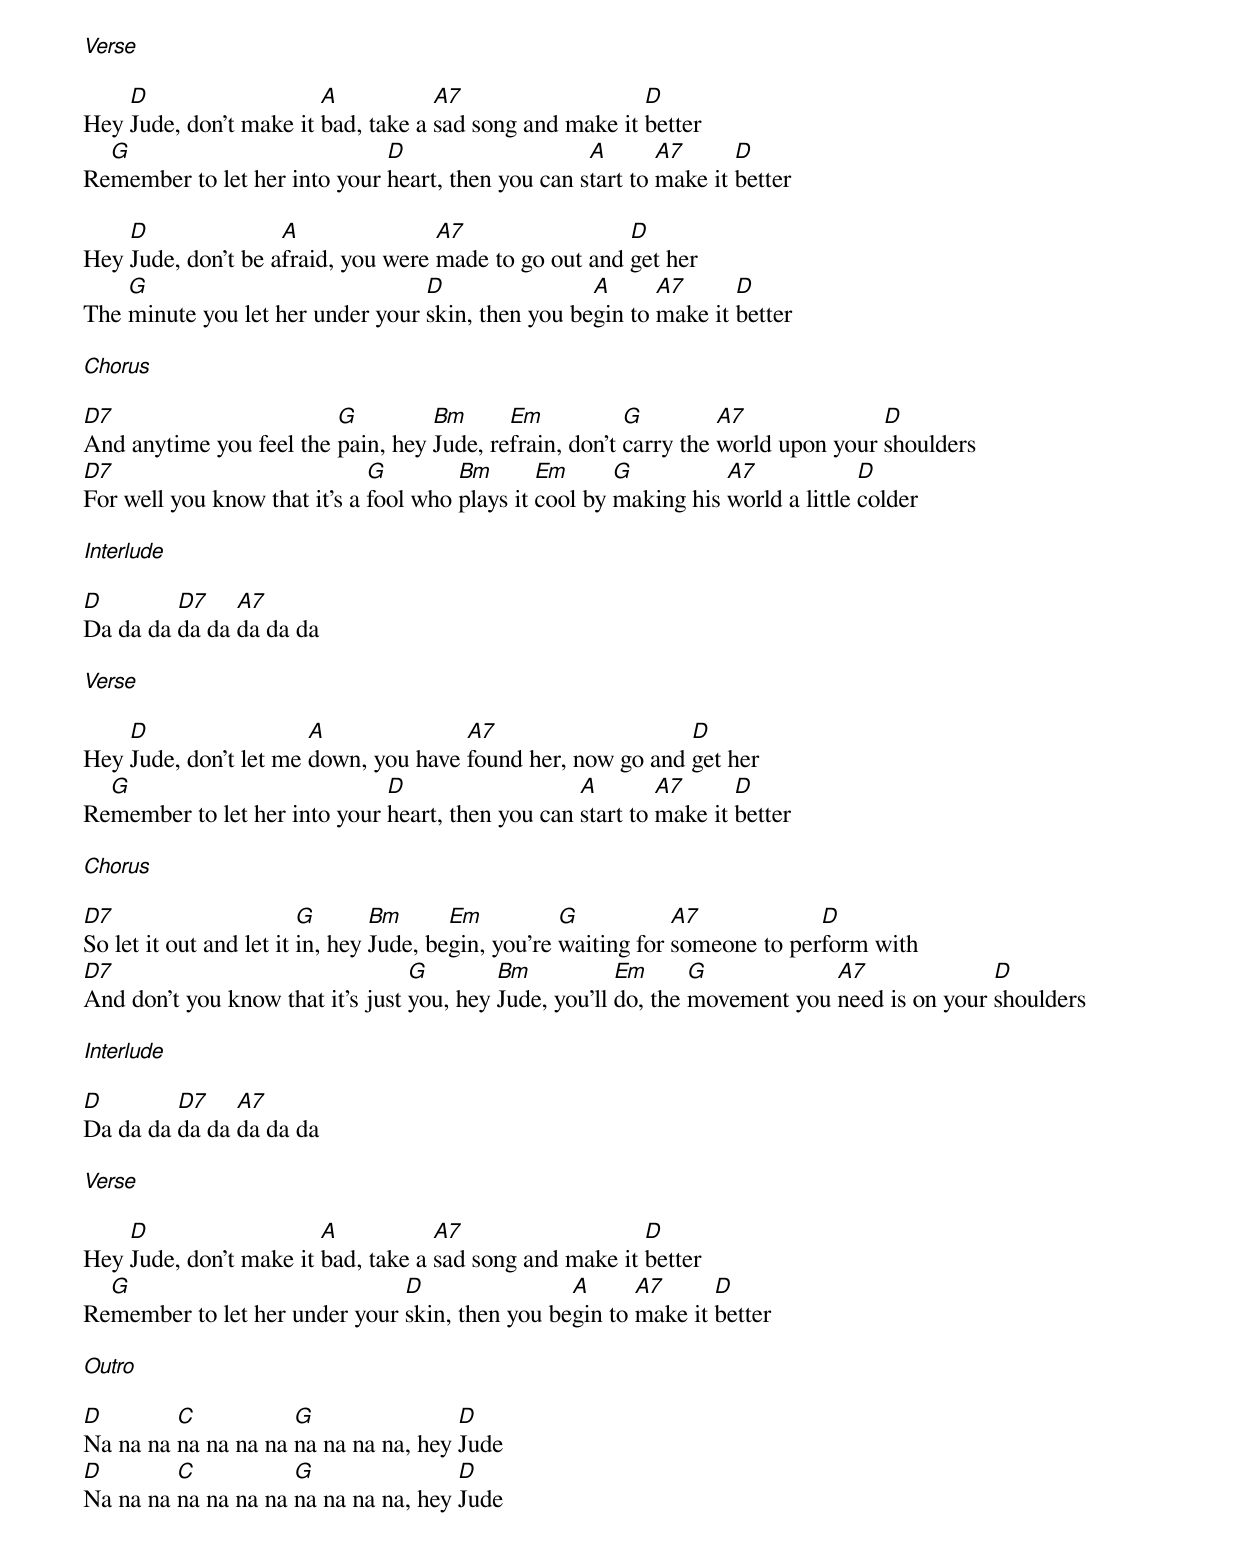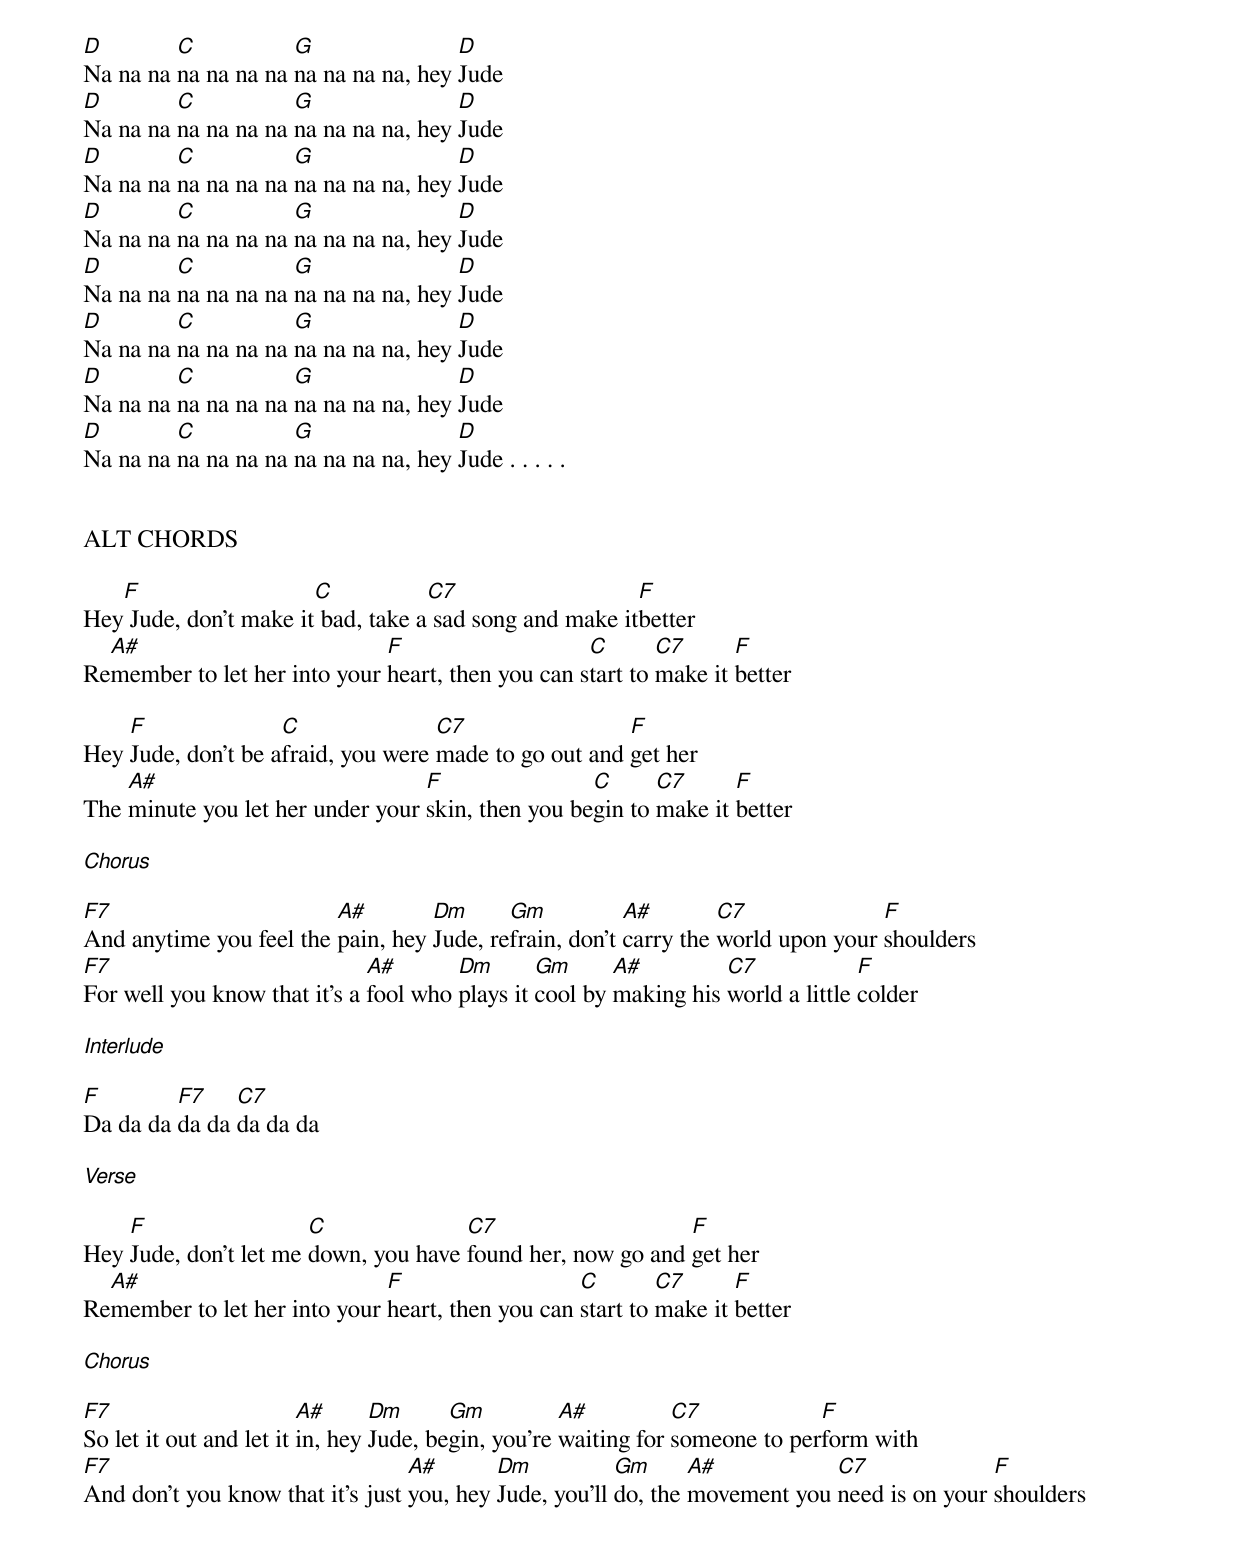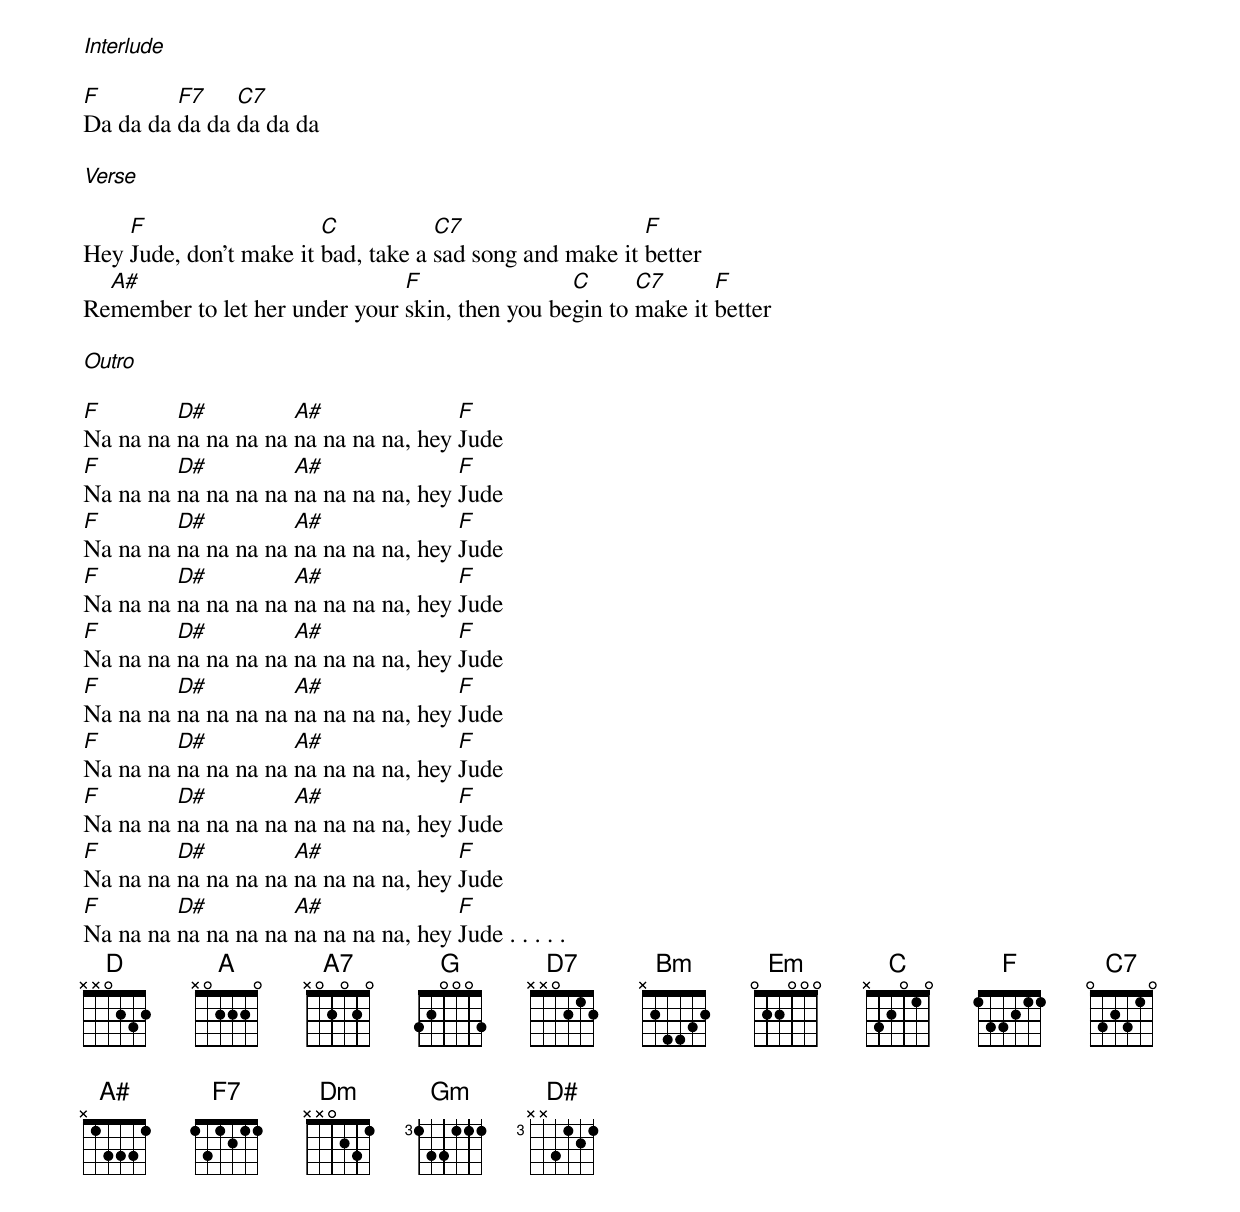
[Verse]

Hey [D]Jude, don’t make it [A]bad, take a [A7]sad song and make it [D]better
Re[G]member to let her into your [D]heart, then you can s[A]tart to [A7]make it [D]better

Hey [D]Jude, don’t be a[A]fraid, you were [A7]made to go out and [D]get her
The [G]minute you let her under your [D]skin, then you be[A]gin to [A7]make it [D]better

[Chorus]

[D7]And anytime you feel the [G]pain, hey [Bm]Jude, re[Em]frain, don’t [G]carry the [A7]world upon your [D]shoulders
[D7]For well you know that it's a [G]fool who [Bm]plays it [Em]cool by [G]making his [A7]world a little [D]colder

[Interlude]

[D]Da da da [D7]da da [A7]da da da

[Verse]

Hey [D]Jude, don’t let me [A]down, you have [A7]found her, now go and [D]get her
Re[G]member to let her into your [D]heart, then you can [A]start to [A7]make it [D]better

[Chorus]

[D7]So let it out and let it [G]in, hey [Bm]Jude, be[Em]gin, you're [G]waiting for [A7]someone to per[D]form with
[D7]And don’t you know that it's just [G]you, hey [Bm]Jude, you'll [Em]do, the [G]movement you [A7]need is on your [D]shoulders

[Interlude]

[D]Da da da [D7]da da [A7]da da da

[Verse]

Hey [D]Jude, don’t make it [A]bad, take a [A7]sad song and make it [D]better
Re[G]member to let her under your [D]skin, then you be[A]gin to [A7]make it [D]better

[Outro]

[D]Na na na [C]na na na na [G]na na na na, hey [D]Jude
[D]Na na na [C]na na na na [G]na na na na, hey [D]Jude
[D]Na na na [C]na na na na [G]na na na na, hey [D]Jude
[D]Na na na [C]na na na na [G]na na na na, hey [D]Jude
[D]Na na na [C]na na na na [G]na na na na, hey [D]Jude
[D]Na na na [C]na na na na [G]na na na na, hey [D]Jude
[D]Na na na [C]na na na na [G]na na na na, hey [D]Jude
[D]Na na na [C]na na na na [G]na na na na, hey [D]Jude
[D]Na na na [C]na na na na [G]na na na na, hey [D]Jude
[D]Na na na [C]na na na na [G]na na na na, hey [D]Jude . . . . .


ALT CHORDS

Hey[F] Jude, don’t make it[C] bad, take a[C7] sad song and make it[F]better
Re[A#]member to let her into your [F]heart, then you can s[C]tart to [C7]make it [F]better

Hey [F]Jude, don’t be a[C]fraid, you were [C7]made to go out and [F]get her
The [A#]minute you let her under your [F]skin, then you be[C]gin to [C7]make it [F]better

[Chorus]

[F7]And anytime you feel the [A#]pain, hey [Dm]Jude, re[Gm]frain, don’t [A#]carry the [C7]world upon your [F]shoulders
[F7]For well you know that it's a [A#]fool who [Dm]plays it [Gm]cool by [A#]making his [C7]world a little [F]colder

[Interlude]

[F]Da da da [F7]da da [C7]da da da

[Verse]

Hey [F]Jude, don’t let me [C]down, you have [C7]found her, now go and [F]get her
Re[A#]member to let her into your [F]heart, then you can [C]start to [C7]make it [F]better

[Chorus]

[F7]So let it out and let it [A#]in, hey [Dm]Jude, be[Gm]gin, you're [A#]waiting for [C7]someone to per[F]form with
[F7]And don’t you know that it's just [A#]you, hey [Dm]Jude, you'll [Gm]do, the [A#]movement you [C7]need is on your [F]shoulders

[Interlude]

[F]Da da da [F7]da da [C7]da da da

[Verse]

Hey [F]Jude, don’t make it [C]bad, take a [C7]sad song and make it [F]better
Re[A#]member to let her under your [F]skin, then you be[C]gin to [C7]make it [F]better

[Outro]

[F]Na na na [D#]na na na na [A#]na na na na, hey [F]Jude
[F]Na na na [D#]na na na na [A#]na na na na, hey [F]Jude
[F]Na na na [D#]na na na na [A#]na na na na, hey [F]Jude
[F]Na na na [D#]na na na na [A#]na na na na, hey [F]Jude
[F]Na na na [D#]na na na na [A#]na na na na, hey [F]Jude
[F]Na na na [D#]na na na na [A#]na na na na, hey [F]Jude
[F]Na na na [D#]na na na na [A#]na na na na, hey [F]Jude
[F]Na na na [D#]na na na na [A#]na na na na, hey [F]Jude
[F]Na na na [D#]na na na na [A#]na na na na, hey [F]Jude
[F]Na na na [D#]na na na na [A#]na na na na, hey [F]Jude . . . . .
